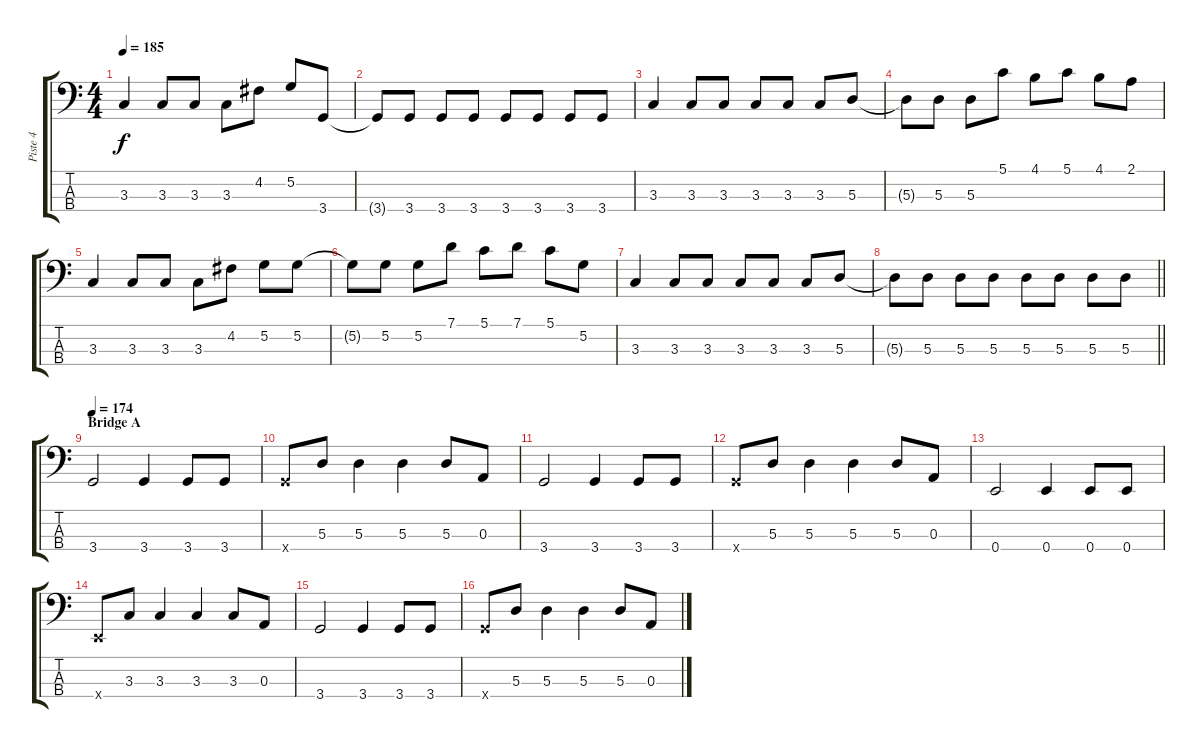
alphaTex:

\track ("Piste 4" "Piste 4") {instrument electricbasspick}
\staff {score tabs}
\tuning (G2 D2 A1 E1) {hide}
\ts (4 4)
\tempo 185
\clef f4
\ks c
3.3.4{dy f} 3.3.8 3.3.8 3.3.8 4.2.8 5.2.8 3.4.8 |
3.4{t}.8 3.4.8 3.4.8 3.4.8 3.4.8 3.4.8 3.4.8 3.4.8 |
3.3.4 3.3.8 3.3.8 3.3.8 3.3.8 3.3.8 5.3.8 |
5.3{t}.8 5.3.8 5.3.8 5.1.8 4.1.8 5.1.8 4.1.8 2.1.8 |
3.3.4 3.3.8 3.3.8 3.3.8 4.2.8 5.2.8 5.2.8 |
5.2{t}.8 5.2.8 5.2.8 7.1.8 5.1.8 7.1.8 5.1.8 5.2.8 |
3.3.4 3.3.8 3.3.8 3.3.8 3.3.8 3.3.8 5.3.8 |
\barLineRight lightlight
5.3{t}.8 5.3.8 5.3.8 5.3.8 5.3.8 5.3.8 5.3.8 5.3.8 |
\section ("" "Bridge A")
\tempo 174
3.4.2 3.4.4 3.4.8 3.4.8 |
3.4{x}.8 5.3.8 5.3.4 5.3.4 5.3.8 0.3.8 |
3.4.2 3.4.4 3.4.8 3.4.8 |
3.4{x}.8 5.3.8 5.3.4 5.3.4 5.3.8 0.3.8 |
0.4.2 0.4.4 0.4.8 0.4.8 |
0.4{x}.8 3.3.8 3.3.4 3.3.4 3.3.8 0.3.8 |
3.4.2 3.4.4 3.4.8 3.4.8 |
3.4{x}.8 5.3.8 5.3.4 5.3.4 5.3.8 0.3.8
